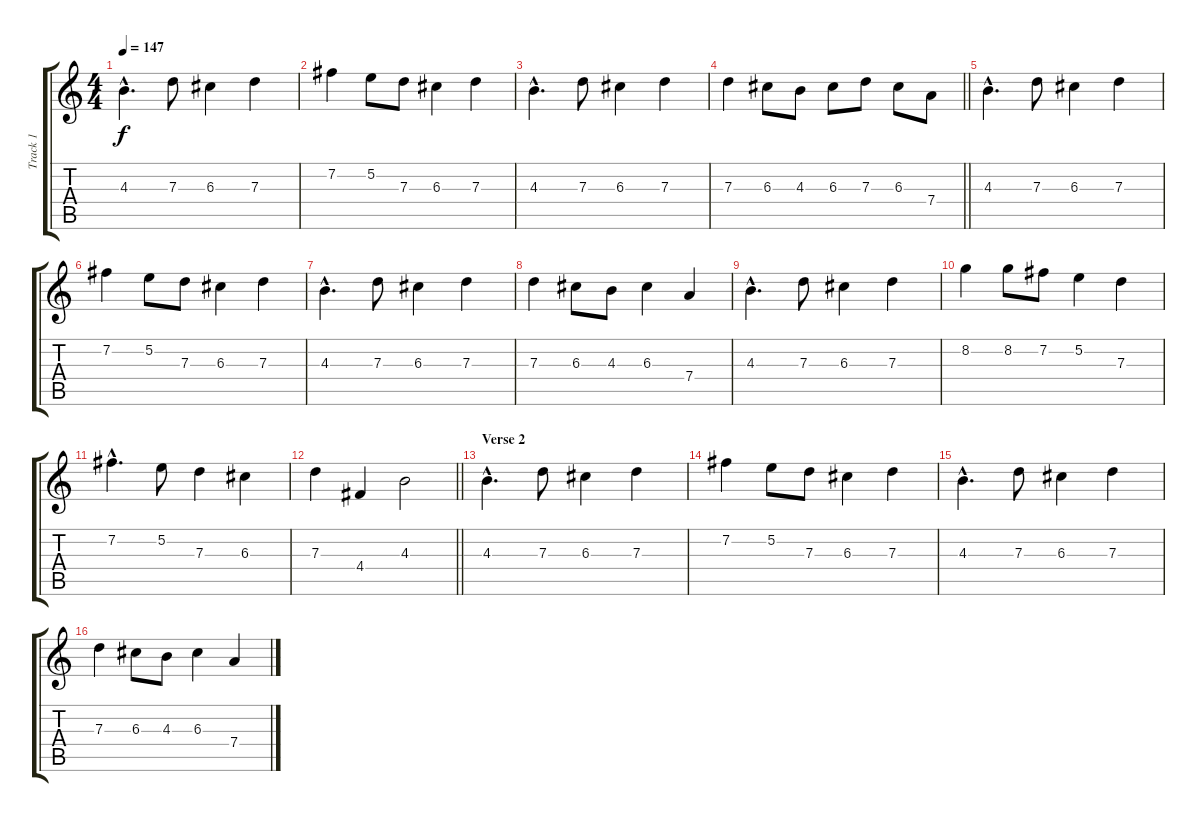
\track ("Track 1" "Track 1") {instrument distortionguitar}
\staff {score tabs}
\tuning (E4 B3 G3 D3 A2 E2) {hide}
\ts (4 4)
\tempo 147
\clef g2
\ks c
4.3{hac}.4{d dy f} 7.3.8 6.3.4 7.3.4 |
7.2.4 5.2.8 7.3.8 6.3.4 7.3.4 |
4.3{hac}.4{d} 7.3.8 6.3.4 7.3.4 |
\barLineRight lightlight
7.3.4 6.3.8 4.3.8 6.3.8 7.3.8 6.3.8 7.4.8 |
\section ("" "")
4.3{hac}.4{d} 7.3.8 6.3.4 7.3.4 |
7.2.4 5.2.8 7.3.8 6.3.4 7.3.4 |
4.3{hac}.4{d} 7.3.8 6.3.4 7.3.4 |
7.3.4 6.3.8 4.3.8 6.3.4 7.4.4 |
4.3{hac}.4{d} 7.3.8 6.3.4 7.3.4 |
8.2.4 8.2.8 7.2.8 5.2.4 7.3.4 |
7.2{hac}.4{d} 5.2.8 7.3.4 6.3.4 |
\barLineRight lightlight
7.3.4 4.4.4 4.3.2 |
\section ("" "Verse 2")
4.3{hac}.4{d} 7.3.8 6.3.4 7.3.4 |
7.2.4 5.2.8 7.3.8 6.3.4 7.3.4 |
4.3{hac}.4{d} 7.3.8 6.3.4 7.3.4 |
7.3.4 6.3.8 4.3.8 6.3.4 7.4.4
